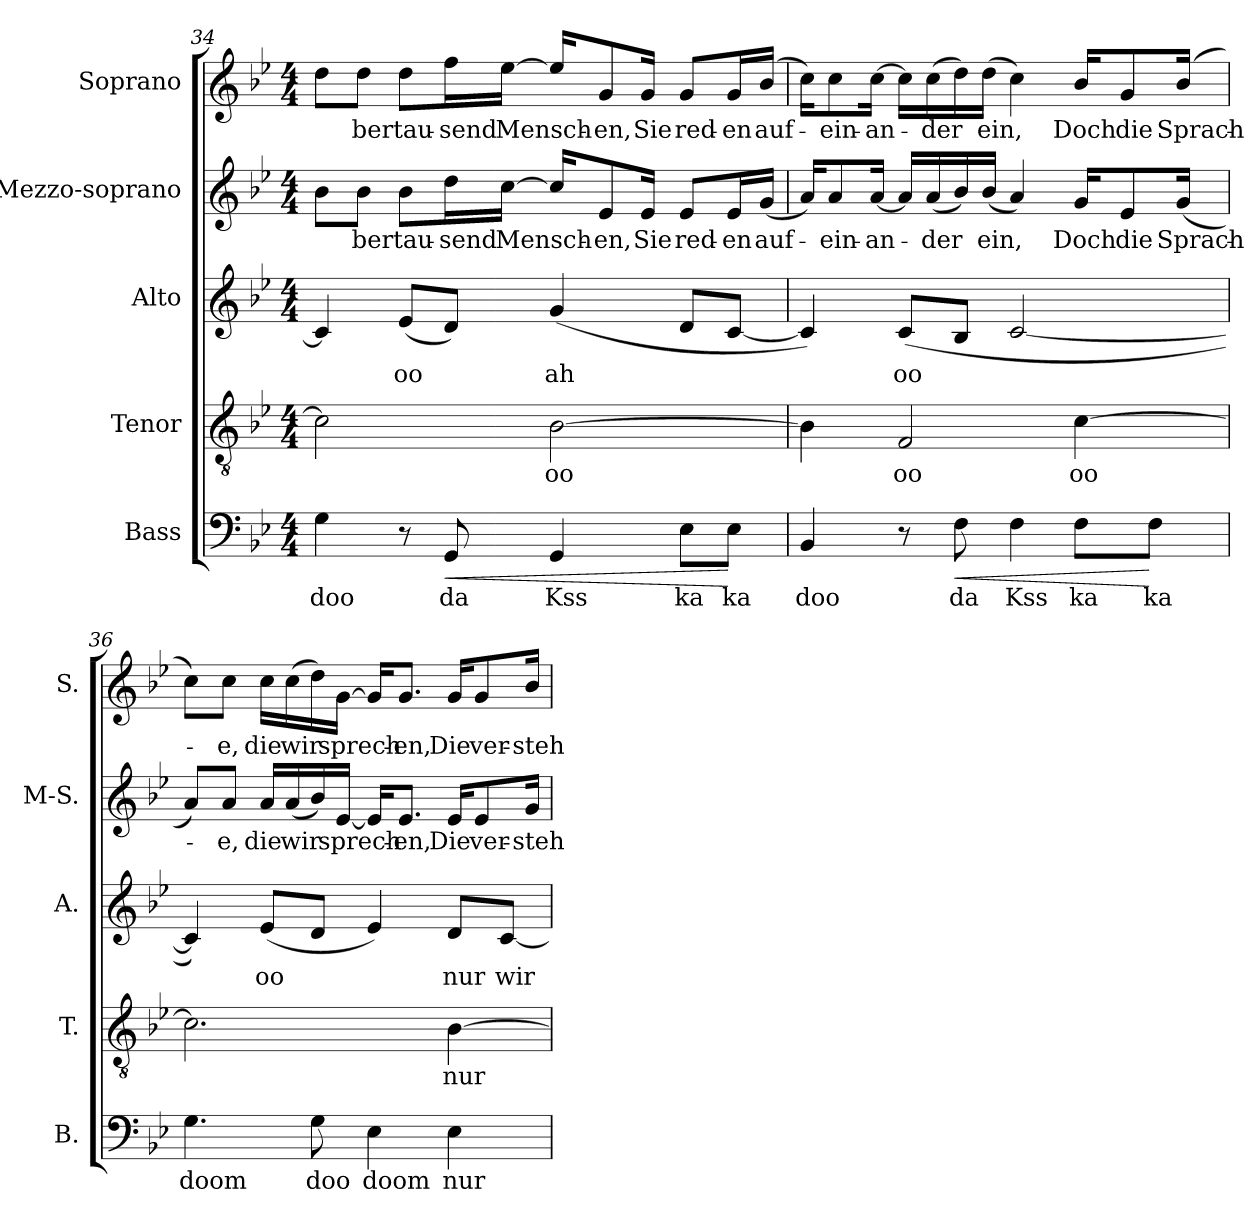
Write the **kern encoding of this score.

**kern	**text	**dynam	**kern	**text	**kern	**text	**kern	**text	**kern	**text
*part5	*part5	*part5	*part4	*part4	*part3	*part3	*part2	*part2	*part1	*part1
*staff5	*staff5	*staff5	*staff4	*staff4	*staff3	*staff3	*staff2	*staff2	*staff1	*staff1
*I"Bass	*	*	*I"Tenor	*	*I"Alto	*	*I"Mezzo-soprano	*	*I"Soprano	*
*I'B.	*	*	*I'T.	*	*I'A.	*	*I'M-S.	*	*I'S.	*
!!LO:LB:g=z
*clefF4	*	*	*clefGv2	*	*clefG2	*	*clefG2	*	*clefG2	*
*	*	*	*ITrd7c12	*	*	*	*	*	*	*
*k[b-e-]	*	*	*k[b-e-]	*	*k[b-e-]	*	*k[b-e-]	*	*k[b-e-]	*
*g:	*	*	*g:	*	*g:	*	*g:	*	*g:	*
*M4/4	*	*	*M4/4	*	*M4/4	*	*M4/4	*	*M4/4	*
=34	=34	=34	=34	=34	=34	=34	=34	=34	=34	=34
!	!LO:LY:b:color=#000000	!	!	!	!	!	!	!	!	!
4Gi\	doo	.	2Ci\]	.	4ci/]	.	8b-i\L	.	8ddi\L	.
!	!	!	!	!	!	!	!	!LO:LY:b:color=#000000	!	!
!	!	!	!	!	!	!	!	!	!	!LO:LY:b:color=#000000
.	.	.	.	.	.	.	8b-i\J	-ber	8ddi\J	-ber
!	!	!	!	!	!	!LO:LY:b:color=#000000	!	!	!	!
!	!	!	!	!	!	!	!	!LO:LY:b:color=#000000	!	!
!	!	!	!	!	!	!	!	!	!	!LO:LY:b:color=#000000
8r	.	.	.	.	(8e-i/L	oo	8b-i\L	tau-	8ddi\L	tau-
!	!LO:LY:b:color=#000000	!LO:HP:b	!	!	!	!	!	!	!	!
!	!	!	!	!	!	!	!	!LO:LY:b:color=#000000	!	!
!	!	!	!	!	!	!	!	!	!	!LO:LY:b:color=#000000
8GGi/	da	<	.	.	8di/J)	.	16ddi\L	-send	16ffi\L	-send
!	!	!	!	!	!	!	!	!LO:LY:b:color=#000000	!	!
!	!	!	!	!	!	!	!	!	!	!LO:LY:b:color=#000000
.	.	.	.	.	.	.	[16cci\JJ	Mensch-	[16ee-i\JJ	Mensch-
!	!LO:LY:b:color=#000000	!	!	!	!	!	!	!	!	!
!	!	!	!	!LO:LY:b:color=#000000	!	!	!	!	!	!
!	!	!	!	!	!	!LO:LY:b:color=#000000	!	!	!	!
4GGi/	Kss	.	[2BB-i\	oo	(4gi/	ah	16cci/KL]	.	16ee-i/KL]	.
!	!	!	!	!	!	!	!	!LO:LY:b:color=#000000	!	!
!	!	!	!	!	!	!	!	!	!	!LO:LY:b:color=#000000
.	.	.	.	.	.	.	8e-i/	-en,	8gi/	-en,
!	!	!	!	!	!	!	!	!LO:LY:b:color=#000000	!	!
!	!	!	!	!	!	!	!	!	!	!LO:LY:b:color=#000000
.	.	.	.	.	.	.	16e-i/Jk	Sie	16gi/Jk	Sie
!	!LO:LY:b:color=#000000	!	!	!	!	!	!	!	!	!
!	!	!	!	!	!	!	!	!LO:LY:b:color=#000000	!	!
!	!	!	!	!	!	!	!	!	!	!LO:LY:b:color=#000000
8E-i\L	ka	.	.	.	8di/L	.	8e-i/L	red-	8gi/L	red-
!	!LO:LY:b:color=#000000	!	!	!	!	!	!	!	!	!
!	!	!	!	!	!	!	!	!LO:LY:b:color=#000000	!	!
!	!	!	!	!	!	!	!	!	!	!LO:LY:b:color=#000000
8E-i\J	ka	[	.	.	[8ci/J	.	16e-i/L	-en	16gi/L	-en
!	!	!	!	!	!	!	!	!LO:LY:b:color=#000000	!	!
!	!	!	!	!	!	!	!	!	!	!LO:LY:b:color=#000000
.	.	.	.	.	.	.	(16gi/JJ	auf-	(16b-i/JJ	auf-
=35	=35	=35	=35	=35	=35	=35	=35	=35	=35	=35
!	!LO:LY:b:color=#000000	!	!	!	!	!	!	!	!	!
4BB-i/	doo	.	4BB-i\]	.	4ci/])	.	16ai/KL)	.	16cci\KL)	.
!	!	!	!	!	!	!	!	!LO:LY:b:color=#000000	!	!
!	!	!	!	!	!	!	!	!	!	!LO:LY:b:color=#000000
.	.	.	.	.	.	.	8ai/	-ein-	8cci\	-ein-
!	!	!	!	!	!	!	!	!LO:LY:b:color=#000000	!	!
!	!	!	!	!	!	!	!	!	!	!LO:LY:b:color=#000000
.	.	.	.	.	.	.	[16ai/Jk	-an-	[16cci\Jk	-an-
!	!	!	!	!LO:LY:b:color=#000000	!	!	!	!	!	!
!	!	!	!	!	!	!LO:LY:b:color=#000000	!	!	!	!
8r	.	.	2FFi/	oo	(8ci/L	oo	16ai/LL]	.	16cci\LL]	.
!	!	!	!	!	!	!	!	!LO:LY:b:color=#000000	!	!
!	!	!	!	!	!	!	!	!	!	!LO:LY:b:color=#000000
.	.	.	.	.	.	.	(16ai/	-der	(16cci\	-der
!	!LO:LY:b:color=#000000	!LO:HP:b	!	!	!	!	!	!	!	!
8Fi\	da	<	.	.	8B-i/J	.	16b-i/)	.	16ddi\)	.
!	!	!	!	!	!	!	!	!LO:LY:b:color=#000000	!	!
!	!	!	!	!	!	!	!	!	!	!LO:LY:b:color=#000000
.	.	.	.	.	.	.	(16b-i/JJ	ein,	(16ddi\JJ	ein,
!	!LO:LY:b:color=#000000	!	!	!	!	!	!	!	!	!
4Fi\	Kss	.	.	.	[2ci/	.	4ai/)	.	4cci\)	.
!	!LO:LY:b:color=#000000	!	!	!	!	!	!	!	!	!
!	!	!	!	!LO:LY:b:color=#000000	!	!	!	!	!	!
!	!	!	!	!	!	!	!	!LO:LY:b:color=#000000	!	!
!	!	!	!	!	!	!	!	!	!	!LO:LY:b:color=#000000
8Fi\L	ka	.	[4Ci\	oo	.	.	16gi/KL	Doch	16b-i/KL	Doch
!	!	!	!	!	!	!	!	!LO:LY:b:color=#000000	!	!
!	!	!	!	!	!	!	!	!	!	!LO:LY:b:color=#000000
.	.	.	.	.	.	.	8e-i/	die	8gi/	die
!	!LO:LY:b:color=#000000	!	!	!	!	!	!	!	!	!
8Fi\J	ka	[	.	.	.	.	.	.	.	.
!	!	!	!	!	!	!	!	!LO:LY:b:color=#000000	!	!
!	!	!	!	!	!	!	!	!	!	!LO:LY:b:color=#000000
.	.	.	.	.	.	.	(16gi/Jk	Sprach-	(16b-i/Jk	Sprach-
=36	=36	=36	=36	=36	=36	=36	=36	=36	=36	=36
!	!LO:LY:b:color=#000000	!	!	!	!	!	!	!	!	!
4.Gi\	doom	.	2.Ci\]	.	4ci/])	.	8ai/L)	.	8cci\L)	.
!	!	!	!	!	!	!	!	!LO:LY:b:color=#000000	!	!
!	!	!	!	!	!	!	!	!	!	!LO:LY:b:color=#000000
.	.	.	.	.	.	.	8ai/J	-e,	8cci\J	-e,
!	!	!	!	!	!	!LO:LY:b:color=#000000	!	!	!	!
!	!	!	!	!	!	!	!	!LO:LY:b:color=#000000	!	!
!	!	!	!	!	!	!	!	!	!	!LO:LY:b:color=#000000
.	.	.	.	.	(8e-i/L	oo	16ai/LL	die	16cci\LL	die
!	!	!	!	!	!	!	!	!LO:LY:b:color=#000000	!	!
!	!	!	!	!	!	!	!	!	!	!LO:LY:b:color=#000000
.	.	.	.	.	.	.	(16ai/	wir	(16cci\	wir
!	!LO:LY:b:color=#000000	!	!	!	!	!	!	!	!	!
8Gi\	doo	.	.	.	8di/J	.	16b-i/)	.	16ddi\)	.
!	!	!	!	!	!	!	!	!LO:LY:b:color=#000000	!	!
!	!	!	!	!	!	!	!	!	!	!LO:LY:b:color=#000000
.	.	.	.	.	.	.	[16e-i/JJ	sprech-	[16gi\JJ	sprech-
!	!LO:LY:b:color=#000000	!	!	!	!	!	!	!	!	!
4E-i\	doom	.	.	.	4e-i/)	.	16e-i/KL]	.	16gi/KL]	.
!	!	!	!	!	!	!	!	!LO:LY:b:color=#000000	!	!
!	!	!	!	!	!	!	!	!	!	!LO:LY:b:color=#000000
.	.	.	.	.	.	.	8.e-i/J	-en,	8.gi/J	-en,
!	!LO:LY:b:color=#000000	!	!	!	!	!	!	!	!	!
!	!	!	!	!LO:LY:b:color=#000000	!	!	!	!	!	!
!	!	!	!	!	!	!LO:LY:b:color=#000000	!	!	!	!
!	!	!	!	!	!	!	!	!LO:LY:b:color=#000000	!	!
!	!	!	!	!	!	!	!	!	!	!LO:LY:b:color=#000000
4E-i\	nur	.	[4BB-i\	nur	8di/L	nur	16e-i/KL	Die	16gi/KL	Die
!	!	!	!	!	!	!	!	!LO:LY:b:color=#000000	!	!
!	!	!	!	!	!	!	!	!	!	!LO:LY:b:color=#000000
.	.	.	.	.	.	.	8e-i/	ver-	8gi/	ver-
!	!	!	!	!	!	!LO:LY:b:color=#000000	!	!	!	!
.	.	.	.	.	[8ci/J	wir	.	.	.	.
!	!	!	!	!	!	!	!	!LO:LY:b:color=#000000	!	!
!	!	!	!	!	!	!	!	!	!	!LO:LY:b:color=#000000
.	.	.	.	.	.	.	16gi/Jk	-steh-	16b-i/Jk	-steh-
=	=	=	=	=	=	=	=	=	=	=
*-	*-	*-	*-	*-	*-	*-	*-	*-	*-	*-
